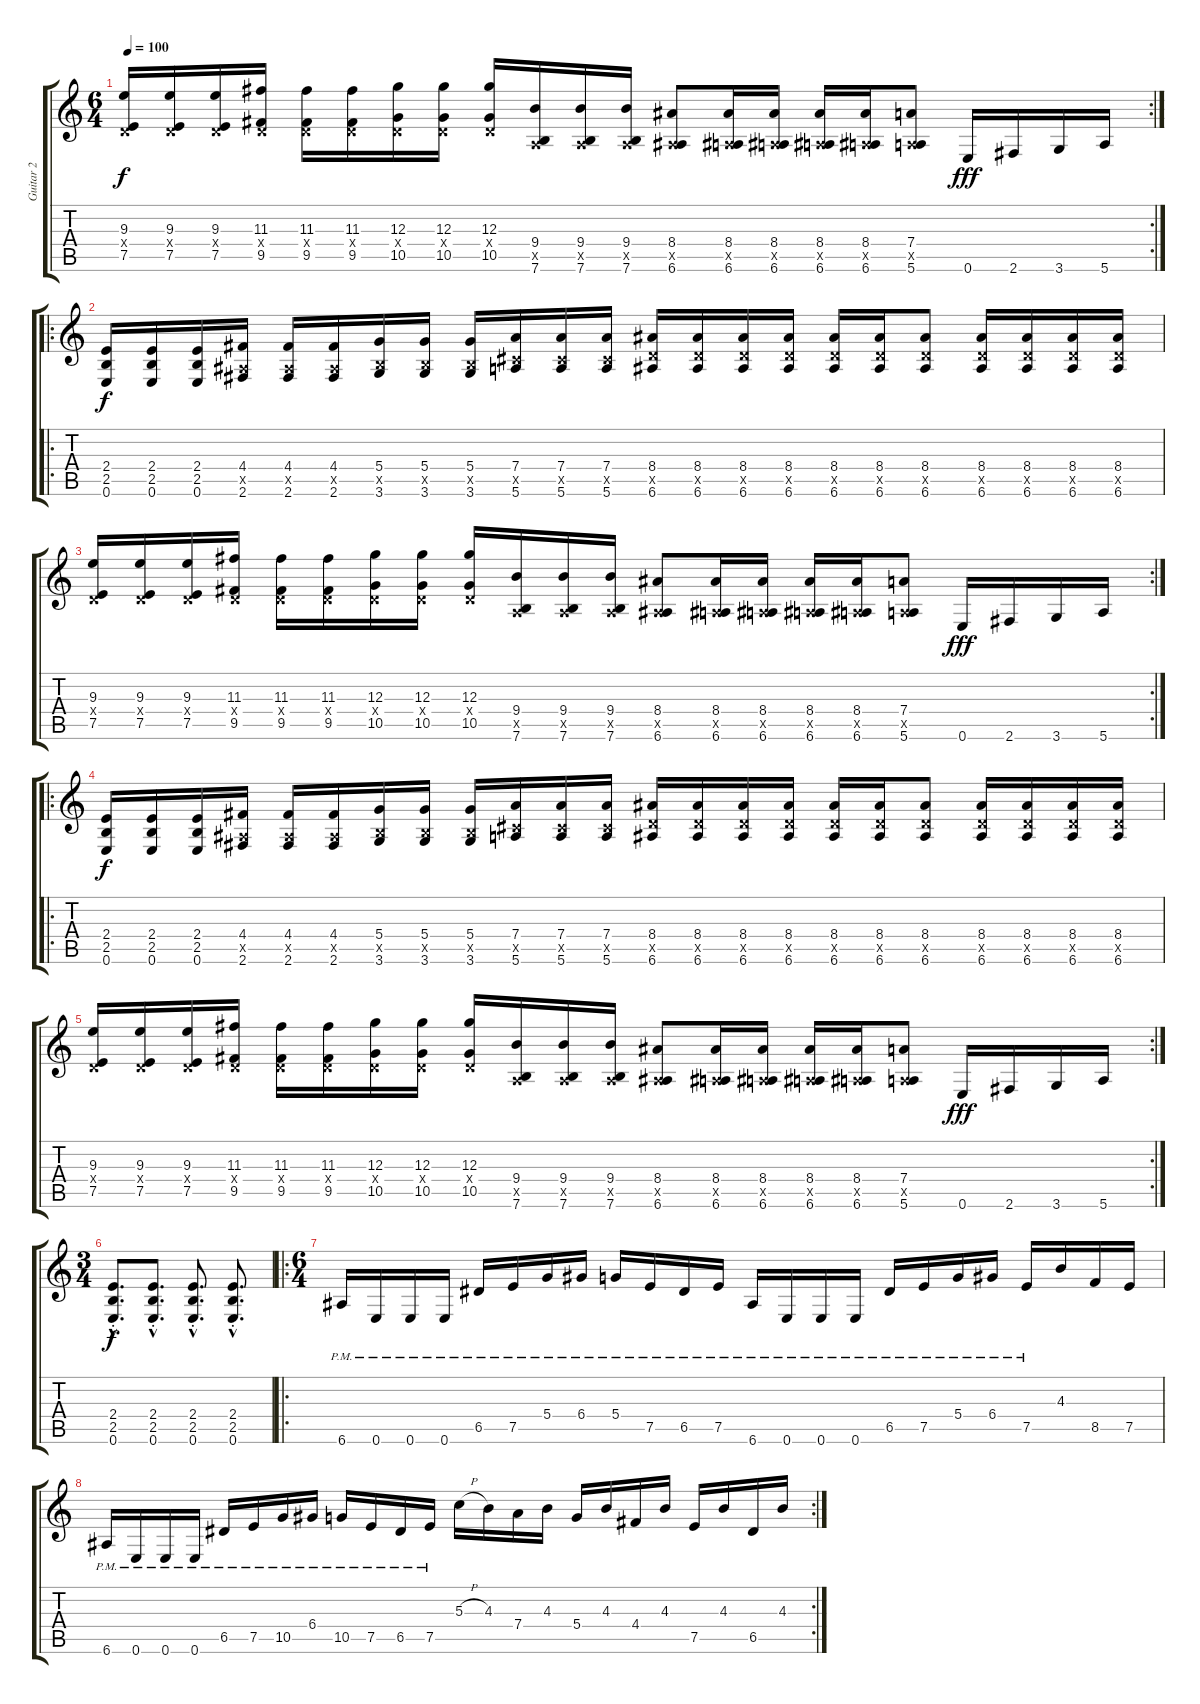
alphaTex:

\track ("Guitar 2" "Guitar 2") {instrument distortionguitar}
\staff {score tabs}
\tuning (E4 B3 G3 D3 A2 E2) {hide}
\rc 2
\ts (6 4)
\tempo 100
\clef g2
\ks c
(9.3 0.4{x} 7.5).16{dy f} (9.3 0.4{x} 7.5).16 (9.3 0.4{x} 7.5).16 (11.3 0.4{x} 9.5).16 (11.3 0.4{x} 9.5).16 (11.3 0.4{x} 9.5).16 (12.3 0.4{x} 10.5).16 (12.3 0.4{x} 10.5).16 (12.3 0.4{x} 10.5).16 (9.4 0.5{x} 7.6).16 (9.4 0.5{x} 7.6).16 (9.4 0.5{x} 7.6).16 (8.4 0.5{x} 6.6).8 (8.4 0.5{x} 6.6).16 (8.4 0.5{x} 6.6).16 (8.4 0.5{x} 6.6).16 (8.4 0.5{x} 6.6).16 (7.4 0.5{x} 5.6).8 0.6.16{dy fff} 2.6.16 3.6.16 5.6.16 |
\ro
(2.4 2.5 0.6).16{dy f} (2.4 2.5 0.6).16 (2.4 2.5 0.6).16 (4.4 1.5{x} 2.6).16 (4.4 1.5{x} 2.6).16 (4.4 1.5{x} 2.6).16 (5.4 2.5{x} 3.6).16 (5.4 2.5{x} 3.6).16 (5.4 2.5{x} 3.6).16 (7.4 4.5{x} 5.6).16 (7.4 4.5{x} 5.6).16 (7.4 4.5{x} 5.6).16 (8.4 5.5{x} 6.6).16 (8.4 5.5{x} 6.6).16 (8.4 5.5{x} 6.6).16 (8.4 5.5{x} 6.6).16 (8.4 5.5{x} 6.6).16 (8.4 5.5{x} 6.6).16 (8.4 5.5{x} 6.6).8 (8.4 5.5{x} 6.6).16 (8.4 5.5{x} 6.6).16 (8.4 5.5{x} 6.6).16 (8.4 5.5{x} 6.6).16 |
\rc 2
(9.3 0.4{x} 7.5).16 (9.3 0.4{x} 7.5).16 (9.3 0.4{x} 7.5).16 (11.3 0.4{x} 9.5).16 (11.3 0.4{x} 9.5).16 (11.3 0.4{x} 9.5).16 (12.3 0.4{x} 10.5).16 (12.3 0.4{x} 10.5).16 (12.3 0.4{x} 10.5).16 (9.4 0.5{x} 7.6).16 (9.4 0.5{x} 7.6).16 (9.4 0.5{x} 7.6).16 (8.4 0.5{x} 6.6).8 (8.4 0.5{x} 6.6).16 (8.4 0.5{x} 6.6).16 (8.4 0.5{x} 6.6).16 (8.4 0.5{x} 6.6).16 (7.4 0.5{x} 5.6).8 0.6.16{dy fff} 2.6.16 3.6.16 5.6.16 |
\ro
(2.4 2.5 0.6).16{dy f} (2.4 2.5 0.6).16 (2.4 2.5 0.6).16 (4.4 1.5{x} 2.6).16 (4.4 1.5{x} 2.6).16 (4.4 1.5{x} 2.6).16 (5.4 2.5{x} 3.6).16 (5.4 2.5{x} 3.6).16 (5.4 2.5{x} 3.6).16 (7.4 4.5{x} 5.6).16 (7.4 4.5{x} 5.6).16 (7.4 4.5{x} 5.6).16 (8.4 5.5{x} 6.6).16 (8.4 5.5{x} 6.6).16 (8.4 5.5{x} 6.6).16 (8.4 5.5{x} 6.6).16 (8.4 5.5{x} 6.6).16 (8.4 5.5{x} 6.6).16 (8.4 5.5{x} 6.6).8 (8.4 5.5{x} 6.6).16 (8.4 5.5{x} 6.6).16 (8.4 5.5{x} 6.6).16 (8.4 5.5{x} 6.6).16 |
\rc 2
(9.3 0.4{x} 7.5).16 (9.3 0.4{x} 7.5).16 (9.3 0.4{x} 7.5).16 (11.3 0.4{x} 9.5).16 (11.3 0.4{x} 9.5).16 (11.3 0.4{x} 9.5).16 (12.3 0.4{x} 10.5).16 (12.3 0.4{x} 10.5).16 (12.3 0.4{x} 10.5).16 (9.4 0.5{x} 7.6).16 (9.4 0.5{x} 7.6).16 (9.4 0.5{x} 7.6).16 (8.4 0.5{x} 6.6).8 (8.4 0.5{x} 6.6).16 (8.4 0.5{x} 6.6).16 (8.4 0.5{x} 6.6).16 (8.4 0.5{x} 6.6).16 (7.4 0.5{x} 5.6).8 0.6.16{dy fff} 2.6.16 3.6.16 5.6.16 |
\ts (3 4)
(2.4{hac st} 2.5{hac st} 0.6{hac st}).8{d dy f} (2.4{hac st} 2.5{hac st} 0.6{hac st}).8{d} (2.4{hac st} 2.5{hac st} 0.6{hac st}).8{d} (2.4{hac st} 2.5{hac st} 0.6{hac st}).8{d} |
\ro
\ts (6 4)
6.6{pm}.16 0.6{pm}.16 0.6{pm}.16 0.6{pm}.16 6.5{pm}.16 7.5{pm}.16 5.4{pm}.16 6.4{pm}.16 5.4{pm}.16 7.5{pm}.16 6.5{pm}.16 7.5{pm}.16 6.6{pm}.16 0.6{pm}.16 0.6{pm}.16 0.6{pm}.16 6.5{pm}.16 7.5{pm}.16 5.4{pm}.16 6.4{pm}.16 7.5{pm}.16 4.3.16 8.5.16 7.5.16 |
\rc 2
6.6{pm}.16 0.6{pm}.16 0.6{pm}.16 0.6{pm}.16 6.5{pm}.16 7.5{pm}.16 10.5{pm}.16 6.4{pm}.16 10.5{pm}.16 7.5{pm}.16 6.5{pm}.16 7.5{pm}.16 5.3{h}.16 4.3.16 7.4.16 4.3.16 5.4.16 4.3.16 4.4.16 4.3.16 7.5.16 4.3.16 6.5.16 4.3.16
